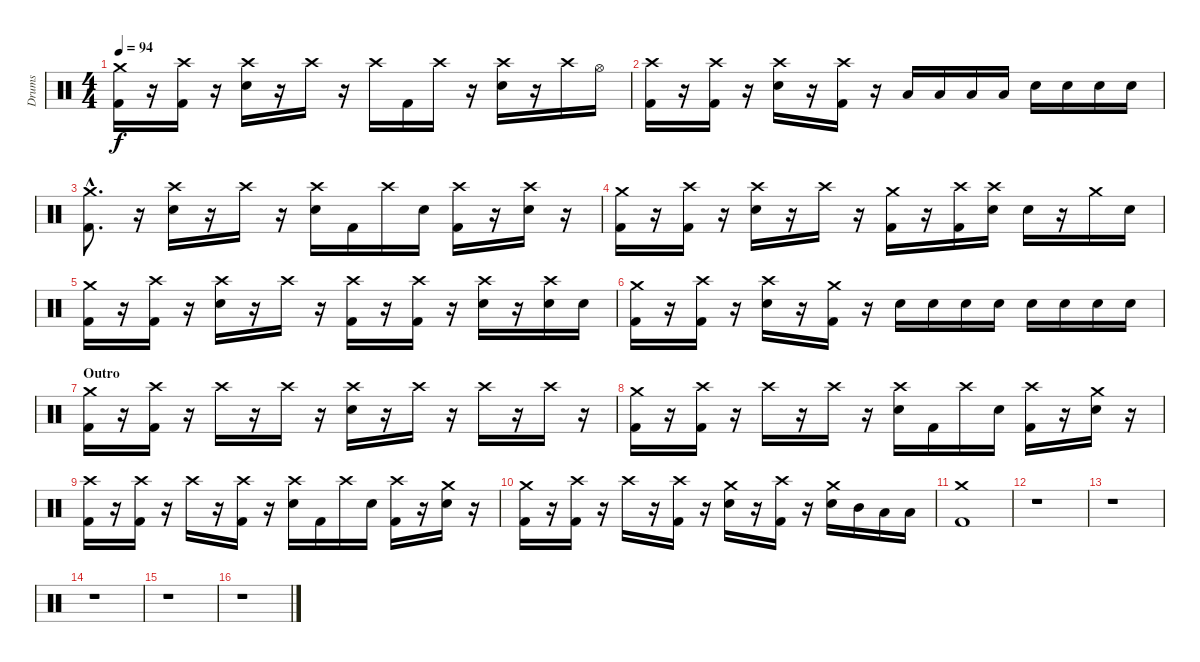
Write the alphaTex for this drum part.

\track ("Drums" "Drums") {instrument percussion}
\staff {score}
\articulation defaults
\ts (4 4)
\tempo 94
\clef neutral
\ks c
("Crash medium (hit)" "Kick (hit) 2").16{dy f} r.16 ("Crash high (hit)" "Kick (hit) 2").16 r.16 ("Crash high (hit)" "Snare (hit) 2").16 r.16 "Crash high (hit)".16 r.16 "Crash high (hit)".16 "Kick (hit) 2".16 "Crash high (hit)".16 r.16 ("Crash high (hit)" "Snare (hit) 2").16 r.16 "Crash high (hit)".16 "Hi-Hat (open)".16 |
("Crash high (hit)" "Kick (hit) 2").16 r.16 ("Crash high (hit)" "Kick (hit) 2").16 r.16 ("Crash high (hit)" "Snare (hit) 2").16 r.16 ("Crash high (hit)" "Kick (hit) 2").16 r.16 "Low Floor Tom (hit)".16 "Low Floor Tom (hit)".16 "Low Floor Tom (hit)".16 "Low Floor Tom (hit)".16 "Snare (hit) 2".16 "Snare (hit) 2".16 "Snare (hit) 2".16 "Snare (hit) 2".16 |
("Crash medium (hit)"{hac} "Kick (hit) 2"{hac}).8{d} r.16 ("Crash high (hit)" "Snare (hit) 2").16 r.16 "Crash high (hit)".16 r.16 ("Crash high (hit)" "Snare (hit) 2").16 "Kick (hit) 2".16 "Crash high (hit)".16 "Snare (hit) 2".16 ("Crash high (hit)" "Kick (hit) 2").16 r.16 ("Crash high (hit)" "Snare (hit) 2").16 r.16 |
("Crash medium (hit)" "Kick (hit) 2").16 r.16 ("Crash high (hit)" "Kick (hit) 2").16 r.16 ("Crash high (hit)" "Snare (hit) 2").16 r.16 "Crash high (hit)".16 r.16 ("Crash medium (hit)" "Kick (hit) 2").16 r.16 ("Crash high (hit)" "Kick (hit) 2").16 ("Crash high (hit)" "Snare (hit) 2").16 "Snare (hit) 2".16 r.16 "Crash medium (hit)".16 "Snare (hit) 2".16 |
("Crash medium (hit)" "Kick (hit) 2").16 r.16 ("Crash high (hit)" "Kick (hit) 2").16 r.16 ("Crash high (hit)" "Snare (hit) 2").16 r.16 "Crash high (hit)".16 r.16 ("Crash high (hit)" "Kick (hit) 2").16 r.16 ("Crash high (hit)" "Kick (hit) 2").16 r.16 ("Crash high (hit)" "Snare (hit) 2").16 r.16 ("Crash high (hit)" "Snare (hit) 2").16 "Snare (hit) 2".16 |
("Crash medium (hit)" "Kick (hit) 2").16 r.16 ("Crash high (hit)" "Kick (hit) 2").16 r.16 ("Crash high (hit)" "Snare (hit) 2").16 r.16 ("Crash medium (hit)" "Kick (hit) 2").16 r.16 "Snare (hit) 2".16 "Snare (hit) 2".16 "Snare (hit) 2".16 "Snare (hit) 2".16 "Snare (hit) 2".16 "Snare (hit) 2".16 "Snare (hit) 2".16 "Snare (hit) 2".16 |
\section ("" "Outro")
("Crash medium (hit)" "Kick (hit) 2").16 r.16 ("Crash high (hit)" "Kick (hit) 2").16 r.16 "Crash high (hit)".16 r.16 "Crash high (hit)".16 r.16 ("Crash high (hit)" "Snare (hit) 2").16 r.16 "Crash high (hit)".16 r.16 "Crash high (hit)".16 r.16 "Crash high (hit)".16 r.16 |
("Crash medium (hit)" "Kick (hit) 2").16 r.16 ("Crash high (hit)" "Kick (hit) 2").16 r.16 "Crash high (hit)".16 r.16 "Crash high (hit)".16 r.16 ("Crash high (hit)" "Snare (hit) 2").16 "Kick (hit) 2".16 "Crash high (hit)".16 "Snare (hit) 2".16 ("Crash high (hit)" "Kick (hit) 2").16 r.16 ("Crash medium (hit)" "Snare (hit) 2").16 r.16 |
("Crash high (hit)" "Kick (hit) 2").16 r.16 ("Crash high (hit)" "Kick (hit) 2").16 r.16 "Crash high (hit)".16 r.16 ("Crash high (hit)" "Kick (hit) 2").16 r.16 ("Crash high (hit)" "Snare (hit) 2").16 "Kick (hit) 2".16 "Crash high (hit)".16 "Snare (hit) 2".16 ("Crash high (hit)" "Kick (hit) 2").16 r.16 ("Crash medium (hit)" "Snare (hit) 2").16 r.16 |
("Crash medium (hit)" "Kick (hit) 2").16 r.16 ("Crash high (hit)" "Kick (hit) 2").16 r.16 "Crash high (hit)".16 r.16 ("Crash high (hit)" "Kick (hit) 2").16 r.16 ("Crash medium (hit)" "Snare (hit) 2").16 r.16 ("Crash high (hit)" "Kick (hit) 2").16 r.16 ("Crash medium (hit)" "Snare (hit) 2").16 "Mid Tom (hit)".16 "Low Tom (hit)".16 "Low Floor Tom (hit)".16 |
("Crash medium (hit)" "Kick (hit) 2").1 |
r.1 |
r.1 |
r.1 |
r.1 |
r.1
